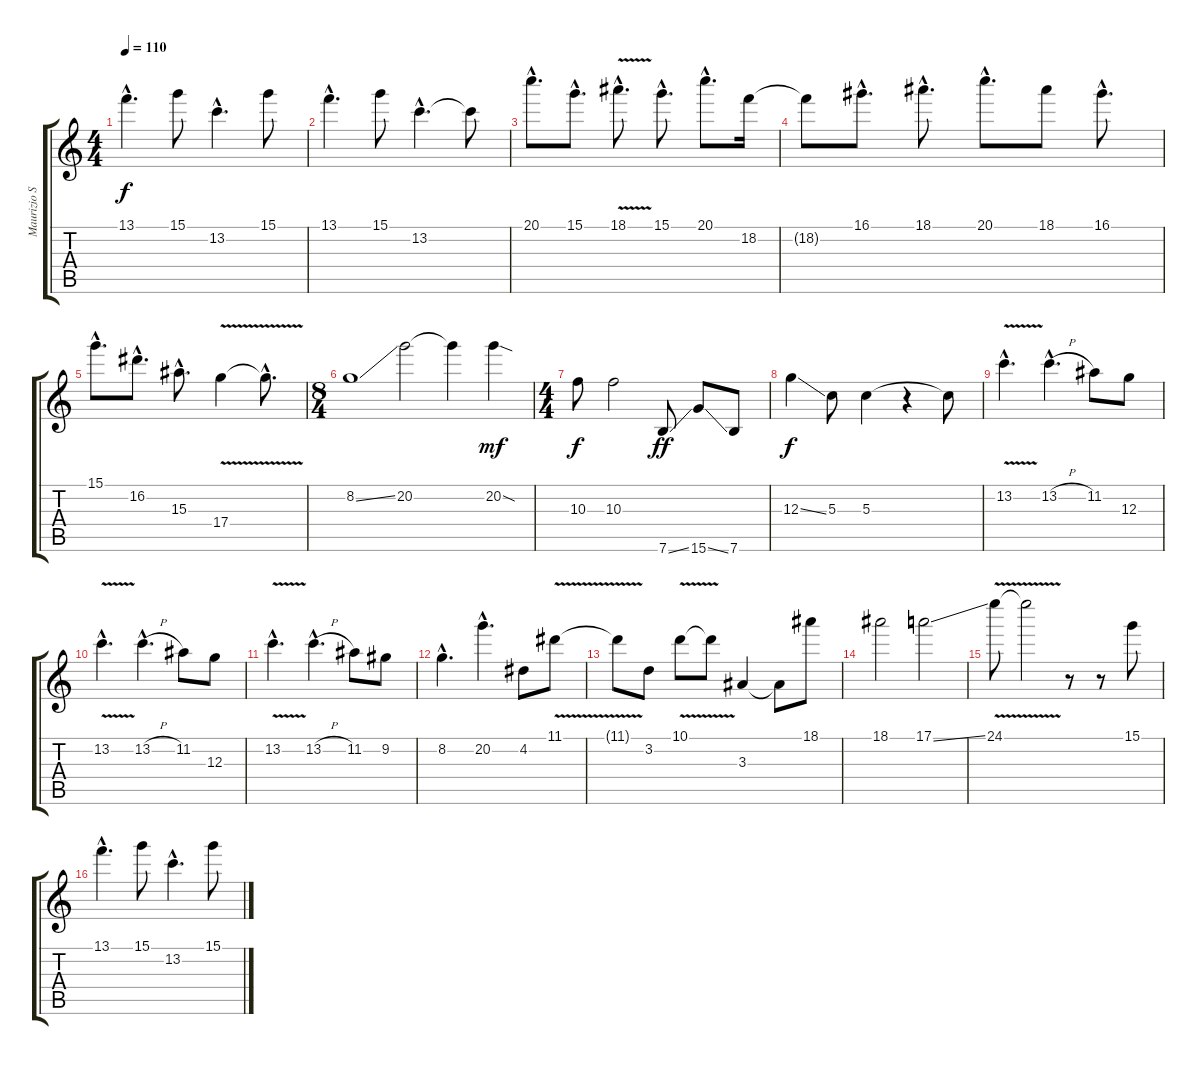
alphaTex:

\track ("Maurizio Solieri [guitar]" "Maurizio S") {instrument distortionguitar}
\staff {score tabs}
\tuning (E4 B3 G3 D3 A2 E2) {hide}
\ts (4 4)
\tempo 110
\clef g2
\ks c
13.1{hac}.4{d dy f} 15.1.8 13.2{hac}.4{d} 15.1.8 |
13.1{hac}.4{d} 15.1.8 13.2{hac}.4{d} 13.2{t}.8 |
20.1{hac}.8{d} 15.1{hac}.8{d} 18.1{v hac}.8{d} 15.1{hac}.8{d} 20.1{hac}.8{d} 18.2.16 |
18.2{t}.8 16.1{hac}.8{d} 18.1{hac}.8{d} 20.1{hac}.8{d} 18.1.8 16.1{hac}.8{d} |
15.1{hac}.8{d} 16.2{hac}.8{d} 15.3{hac}.8{d} 17.4{v}.4 17.4{hac t}.8{d} |
\ts (8 4)
8.2{ss}.1 20.2.2 20.2{t}.4 20.2{sod}.4{dy mf} |
\ts (4 4)
10.3.8{dy f} 10.3.2 7.6{ss}.8{dy ff} 15.6{ss}.8 7.6.8 |
12.3{ss}.4{dy f} 5.3.8 5.3.4 r.4 5.3{t}.8 |
13.2{v hac}.4{d} 13.2{h hac}.4{d} 11.2.8 12.3.8 |
13.2{v hac}.4{d} 13.2{h hac}.4{d} 11.2.8 12.3.8 |
13.2{v hac}.4{d} 13.2{h hac}.4{d} 11.2.8 9.2.8 |
8.2{hac}.4{d} 20.2{hac}.4{d} 4.2.8 11.1{v}.8 |
11.1{t}.8 3.2.8 10.1{v}.8 10.1{t}.8 3.3.4 3.3{t}.8 18.1.8 |
18.1.2 17.1{ss}.2 |
24.1{v}.8 24.1{t}.2 r.8 r.8 15.1.8 |
13.1{hac}.4{d} 15.1.8 13.2{hac}.4{d} 15.1.8
